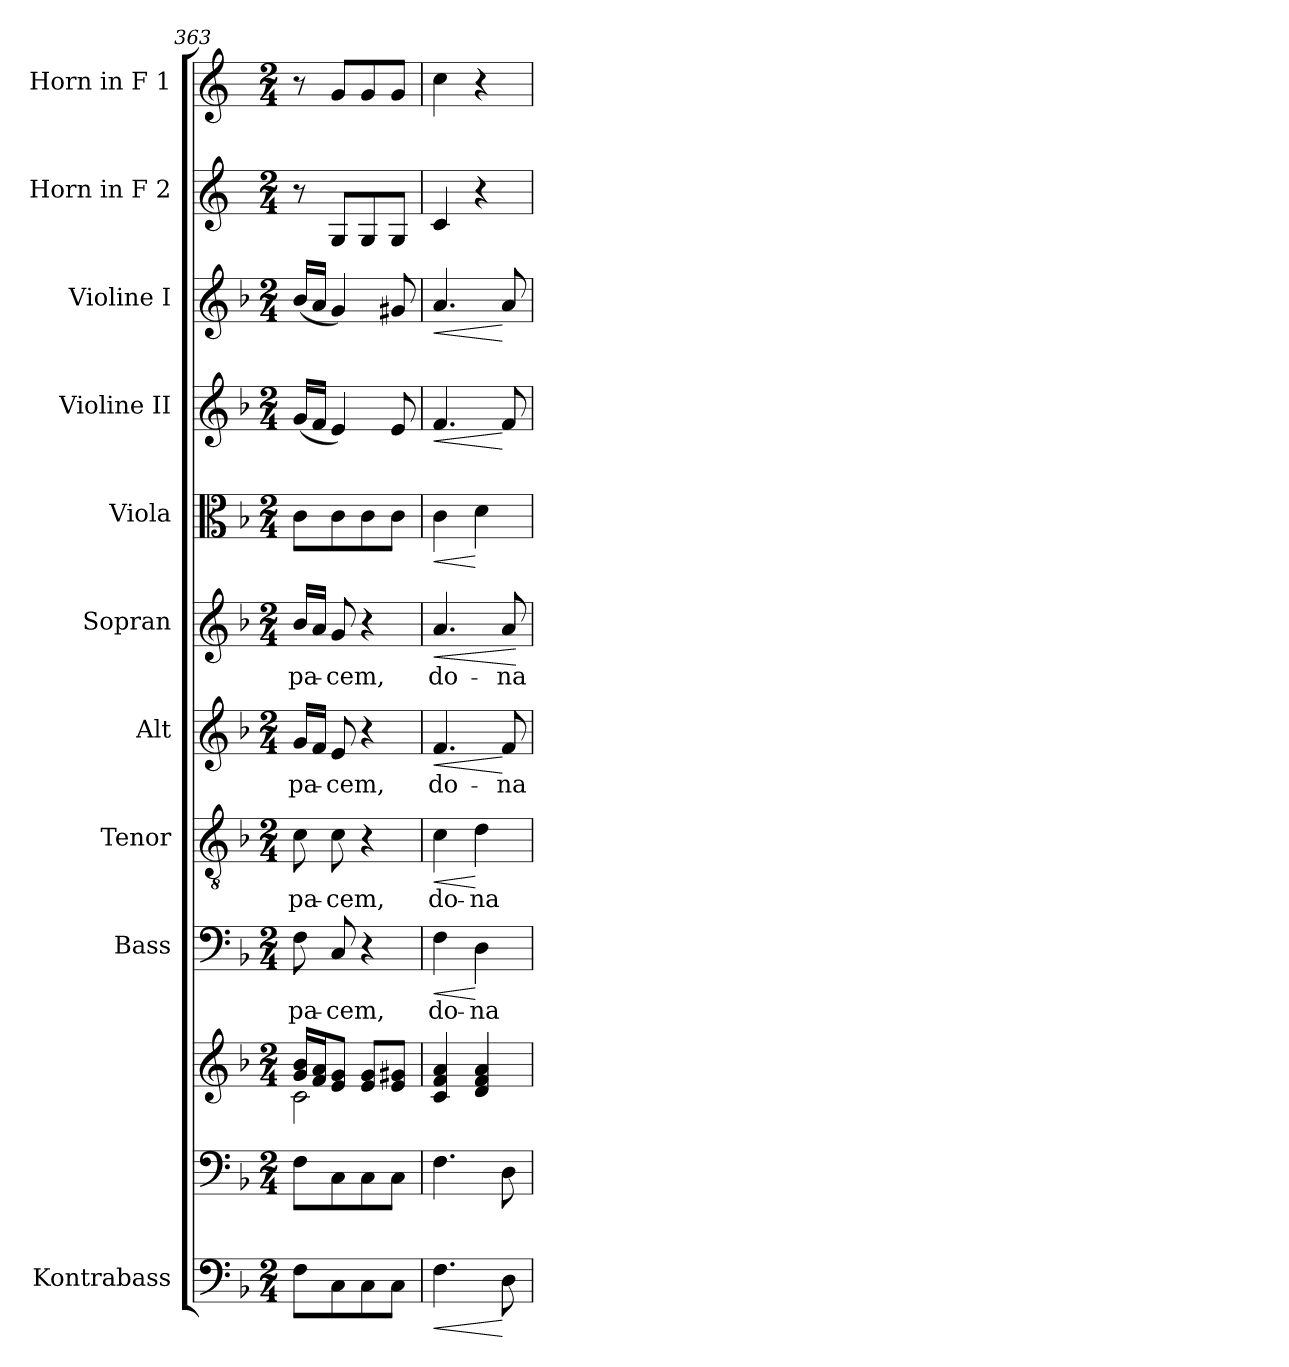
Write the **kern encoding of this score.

**kern	**dynam	**kern	**kern	**kern	**text	**dynam	**kern	**text	**dynam	**kern	**text	**dynam	**kern	**text	**dynam	**kern	**dynam	**kern	**dynam	**kern	**dynam	**kern	**kern
*part11	*part11	*part10	*part10	*part9	*part9	*part9	*part8	*part8	*part8	*part7	*part7	*part7	*part6	*part6	*part6	*part5	*part5	*part4	*part4	*part3	*part3	*part2	*part1
*staff12	*staff12	*staff11	*staff10	*staff9	*staff9	*staff9	*staff8	*staff8	*staff8	*staff7	*staff7	*staff7	*staff6	*staff6	*staff6	*staff5	*staff5	*staff4	*staff4	*staff3	*staff3	*staff2	*staff1
*I"Kontrabass	*	*	*	*I"Bass	*	*	*I"Tenor	*	*	*I"Alt	*	*	*I"Sopran	*	*	*I"Viola	*	*I"Violine II	*	*I"Violine I	*	*I"Horn in F 2	*I"Horn in F 1
*I'Kb.	*	*	*	*I'B	*	*	*I'T	*	*	*I'A	*	*	*I'S	*	*	*I'Vla.	*	*I'Vl. II	*	*I'Vl. I	*	*I'Hrn. 2	*I'Hrn. 1
*clefF4	*	*clefF4	*clefG2	*clefF4	*	*	*clefGv2	*	*	*clefG2	*	*	*clefG2	*	*	*clefC3	*	*clefG2	*	*clefG2	*	*clefG2	*clefG2
*ITrd7c12	*	*	*	*	*	*	*	*	*	*	*	*	*	*	*	*	*	*	*	*	*	*ITrd4c7	*ITrd4c7
*k[b-]	*	*k[b-]	*k[b-]	*k[b-]	*	*	*k[b-]	*	*	*k[b-]	*	*	*k[b-]	*	*	*k[b-]	*	*k[b-]	*	*k[b-]	*	*k[b-]	*k[b-]
*F:	*	*F:	*F:	*F:	*	*	*F:	*	*	*F:	*	*	*F:	*	*	*F:	*	*F:	*	*F:	*	*F:	*F:
*M2/4	*	*M2/4	*M2/4	*M2/4	*	*	*M2/4	*	*	*M2/4	*	*	*M2/4	*	*	*M2/4	*	*M2/4	*	*M2/4	*	*M2/4	*M2/4
=363	=363	=363	=363	=363	=363	=363	=363	=363	=363	=363	=363	=363	=363	=363	=363	=363	=363	=363	=363	=363	=363	=363	=363
*	*	*	*^	*	*	*	*	*	*	*	*	*	*	*	*	*	*	*	*	*	*	*	*
!	!	!	!	!	!	!LO:LY:b	!	!	!LO:LY:b	!	!	!LO:LY:b	!	!	!LO:LY:b	!	!	!	!	!	!	!	!	!
8FF\L	.	8F\L	16g/ 16b-/LL	2c\	8F\	pa-	.	8c\	pa-	.	16g/LL	pa-	.	16b-/LL	pa-	.	8c\L	.	(<16g/LL	.	(<16b-/LL	.	8r	8r
.	.	.	16f/ 16a/J	.	.	.	.	.	.	.	16f/JJ	.	.	16a/JJ	.	.	.	.	16f/JJ	.	16a/JJ	.	.	.
!	!	!	!	!	!	!LO:LY:b	!	!	!LO:LY:b	!	!	!LO:LY:b	!	!	!LO:LY:b	!	!	!	!	!	!	!	!	!
8CC\	.	8C\	8e/ 8g/J	.	8C/	-cem,	.	8c\	-cem,	.	8e/	-cem,	.	8g/	-cem,	.	8c\	.	4e/)	.	4g/)	.	8C/L	8c/L
8CC\	.	8C\	8e/ 8g/L	.	4r	.	.	4r	.	.	4r	.	.	4r	.	.	8c\	.	.	.	.	.	8C/	8c/
8CC\J	.	8C\J	8e/ 8g#X/J	.	.	.	.	.	.	.	.	.	.	.	.	.	8c\J	.	8e/	.	8g#X/	.	8C/J	8c/J
*	*	*	*v	*v	*	*	*	*	*	*	*	*	*	*	*	*	*	*	*	*	*	*	*	*
!!LO:PB:g=z
=364	=364	=364	=364	=364	=364	=364	=364	=364	=364	=364	=364	=364	=364	=364	=364	=364	=364	=364	=364	=364	=364	=364	=364
!	!LO:HP:b	!	!	!	!LO:LY:b	!LO:HP:b	!	!LO:LY:b	!LO:HP:b	!	!LO:LY:b	!LO:HP:b	!	!LO:LY:b	!LO:HP:b	!	!LO:HP:b	!	!LO:HP:b	!	!LO:HP:b	!	!
4.FF\	<	4.F\	4c/ 4f/ 4a/	4F\	do-	<	4c\	do-	<	4.f/	do-	<	4.a/	do-	<	4c\	<	4.f/	<	4.a/	<	4F/	4f\
!	!	!	!	!	!LO:LY:b	!	!	!LO:LY:b	!	!	!	!	!	!	!	!	!	!	!	!	!	!	!
.	.	.	4d/ 4f/ 4a/	4D\	-na	[	4d\	-na	[	.	.	.	.	.	.	4d\	[	.	.	.	.	4r	4r
!	!	!	!	!	!	!	!	!	!	!	!LO:LY:b	!	!	!LO:LY:b	!	!	!	!	!	!	!	!	!
8DD\	[	8D\	.	.	.	.	.	.	.	8f/	-na	[	8a/	-na	.	.	.	8f/	[	8a/	[	.	.
.	.	.	.	.	.	.	.	.	.	.	.	.	.	.	[	.	.	.	.	.	.	.	.
=	=	=	=	=	=	=	=	=	=	=	=	=	=	=	=	=	=	=	=	=	=	=	=
*-	*-	*-	*-	*-	*-	*-	*-	*-	*-	*-	*-	*-	*-	*-	*-	*-	*-	*-	*-	*-	*-	*-	*-
